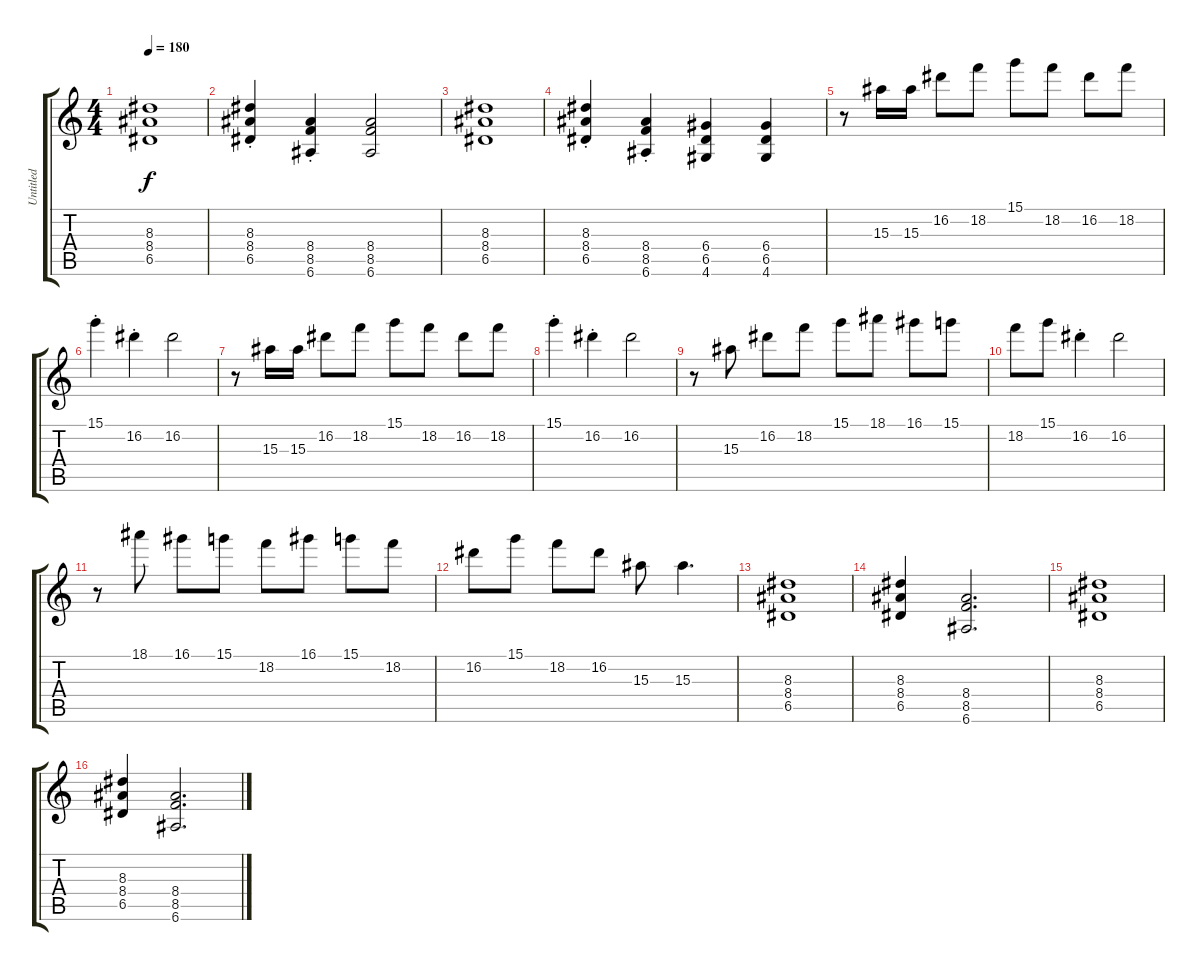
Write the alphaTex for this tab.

\track ("Untitled" "Untitled") {instrument distortionguitar}
\staff {score tabs}
\tuning (E4 B3 G3 D3 A2 E2) {hide}
\ts (4 4)
\tempo 180
\clef g2
\ks c
(8.3 8.4 6.5).1{dy f} |
(8.3{st} 8.4{st} 6.5{st}).4 (8.4{st} 8.5{st} 6.6{st}).4 (8.4 8.5 6.6).2 |
(8.3 8.4 6.5).1 |
(8.3{st} 8.4{st} 6.5{st}).4 (8.4{st} 8.5{st} 6.6{st}).4 (6.4 6.5 4.6).4 (6.4 6.5 4.6).4 |
r.8 15.3.16 15.3.16 16.2.8 18.2.8 15.1.8 18.2.8 16.2.8 18.2.8 |
15.1{st}.4 16.2{st}.4 16.2.2 |
r.8 15.3.16 15.3.16 16.2.8 18.2.8 15.1.8 18.2.8 16.2.8 18.2.8 |
15.1{st}.4 16.2{st}.4 16.2.2 |
r.8 15.3.8 16.2.8 18.2.8 15.1.8 18.1.8 16.1.8 15.1.8 |
18.2.8 15.1.8 16.2{st}.4 16.2.2 |
r.8 18.1.8 16.1.8 15.1.8 18.2.8 16.1.8 15.1.8 18.2.8 |
16.2.8 15.1.8 18.2.8 16.2.8 15.3.8 15.3.4{d} |
(8.3 8.4 6.5).1 |
(8.3 8.4 6.5).4 (8.4 8.5 6.6).2{d} |
(8.3 8.4 6.5).1 |
(8.3 8.4 6.5).4 (8.4 8.5 6.6).2{d}
